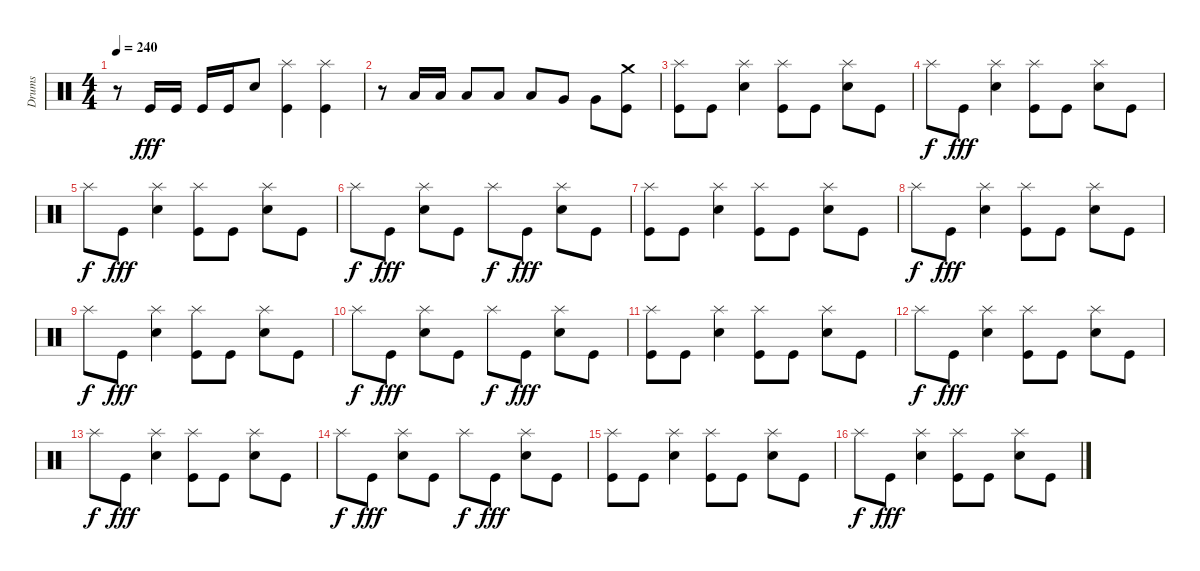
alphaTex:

\track ("Drums" "Drums") {instrument percussion}
\staff {score}
\articulation defaults
\ts (4 4)
\tempo 240
\clef neutral
\ks c
r.8{dy fff} "Kick (hit)".16 "Kick (hit)".16 "Kick (hit)".16 "Kick (hit)".16 "Electric Snare (hit)".8 ("Kick (hit)" "Splash (hit)").4 ("Kick (hit)" "Splash (hit)").4 |
r.8 "Low Tom (hit)".16 "Low Tom (hit)".16 "Low Tom (hit)".8 "Low Tom (hit)".8 "Low Tom (hit)".8 "Very Low Tom (hit)".8 "Very Low Tom (hit)".8 ("Kick (hit)" "Crash medium (hit)").8 |
("Kick (hit)" "Splash (hit)").8 "Kick (hit)".8 ("Electric Snare (hit)" "Splash (hit)").4 ("Kick (hit)" "Splash (hit)").8 "Kick (hit)".8 ("Electric Snare (hit)" "Splash (hit)").8 "Kick (hit)".8 |
"Splash (hit)".8{dy f} "Kick (hit)".8{dy fff} ("Electric Snare (hit)" "Splash (hit)").4 ("Kick (hit)" "Splash (hit)").8 "Kick (hit)".8 ("Electric Snare (hit)" "Splash (hit)").8 "Kick (hit)".8 |
"Splash (hit)".8{dy f} "Kick (hit)".8{dy fff} ("Electric Snare (hit)" "Splash (hit)").4 ("Kick (hit)" "Splash (hit)").8 "Kick (hit)".8 ("Electric Snare (hit)" "Splash (hit)").8 "Kick (hit)".8 |
"Splash (hit)".8{dy f} "Kick (hit)".8{dy fff} ("Electric Snare (hit)" "Splash (hit)").8 "Kick (hit)".8 "Splash (hit)".8{dy f} "Kick (hit)".8{dy fff} ("Electric Snare (hit)" "Splash (hit)").8 "Kick (hit)".8 |
("Kick (hit)" "Splash (hit)").8 "Kick (hit)".8 ("Electric Snare (hit)" "Splash (hit)").4 ("Kick (hit)" "Splash (hit)").8 "Kick (hit)".8 ("Electric Snare (hit)" "Splash (hit)").8 "Kick (hit)".8 |
"Splash (hit)".8{dy f} "Kick (hit)".8{dy fff} ("Electric Snare (hit)" "Splash (hit)").4 ("Kick (hit)" "Splash (hit)").8 "Kick (hit)".8 ("Electric Snare (hit)" "Splash (hit)").8 "Kick (hit)".8 |
"Splash (hit)".8{dy f} "Kick (hit)".8{dy fff} ("Electric Snare (hit)" "Splash (hit)").4 ("Kick (hit)" "Splash (hit)").8 "Kick (hit)".8 ("Electric Snare (hit)" "Splash (hit)").8 "Kick (hit)".8 |
"Splash (hit)".8{dy f} "Kick (hit)".8{dy fff} ("Electric Snare (hit)" "Splash (hit)").8 "Kick (hit)".8 "Splash (hit)".8{dy f} "Kick (hit)".8{dy fff} ("Electric Snare (hit)" "Splash (hit)").8 "Kick (hit)".8 |
("Kick (hit)" "Splash (hit)").8 "Kick (hit)".8 ("Electric Snare (hit)" "Splash (hit)").4 ("Kick (hit)" "Splash (hit)").8 "Kick (hit)".8 ("Electric Snare (hit)" "Splash (hit)").8 "Kick (hit)".8 |
"Splash (hit)".8{dy f} "Kick (hit)".8{dy fff} ("Electric Snare (hit)" "Splash (hit)").4 ("Kick (hit)" "Splash (hit)").8 "Kick (hit)".8 ("Electric Snare (hit)" "Splash (hit)").8 "Kick (hit)".8 |
"Splash (hit)".8{dy f} "Kick (hit)".8{dy fff} ("Electric Snare (hit)" "Splash (hit)").4 ("Kick (hit)" "Splash (hit)").8 "Kick (hit)".8 ("Electric Snare (hit)" "Splash (hit)").8 "Kick (hit)".8 |
"Splash (hit)".8{dy f} "Kick (hit)".8{dy fff} ("Electric Snare (hit)" "Splash (hit)").8 "Kick (hit)".8 "Splash (hit)".8{dy f} "Kick (hit)".8{dy fff} ("Electric Snare (hit)" "Splash (hit)").8 "Kick (hit)".8 |
("Kick (hit)" "Splash (hit)").8 "Kick (hit)".8 ("Electric Snare (hit)" "Splash (hit)").4 ("Kick (hit)" "Splash (hit)").8 "Kick (hit)".8 ("Electric Snare (hit)" "Splash (hit)").8 "Kick (hit)".8 |
"Splash (hit)".8{dy f} "Kick (hit)".8{dy fff} ("Electric Snare (hit)" "Splash (hit)").4 ("Kick (hit)" "Splash (hit)").8 "Kick (hit)".8 ("Electric Snare (hit)" "Splash (hit)").8 "Kick (hit)".8
